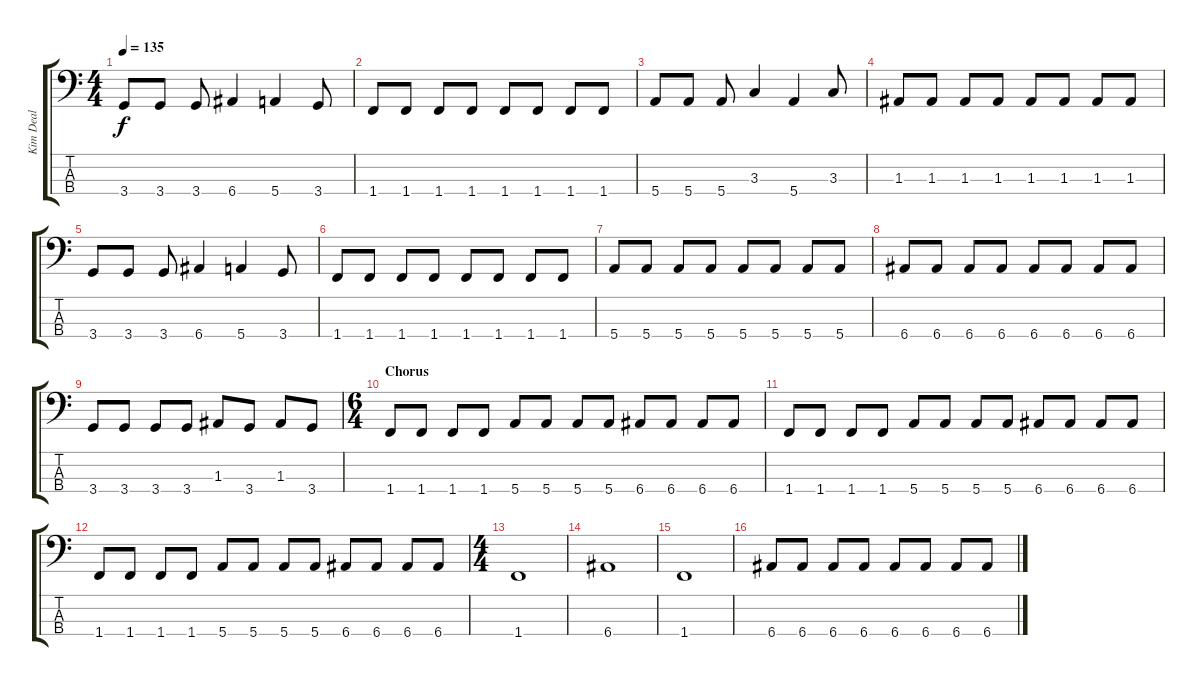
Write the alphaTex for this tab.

\track ("Kim Deal" "Kim Deal") {instrument electricbasspick}
\staff {score tabs}
\tuning (G2 D2 A1 E1) {hide}
\ts (4 4)
\tempo 135
\clef f4
\ks c
3.4.8{dy f} 3.4.8 3.4.8 6.4.4 5.4.4 3.4.8 |
1.4.8 1.4.8 1.4.8 1.4.8 1.4.8 1.4.8 1.4.8 1.4.8 |
5.4.8 5.4.8 5.4.8 3.3.4 5.4.4 3.3.8 |
1.3.8 1.3.8 1.3.8 1.3.8 1.3.8 1.3.8 1.3.8 1.3.8 |
3.4.8 3.4.8 3.4.8 6.4.4 5.4.4 3.4.8 |
1.4.8 1.4.8 1.4.8 1.4.8 1.4.8 1.4.8 1.4.8 1.4.8 |
5.4.8 5.4.8 5.4.8 5.4.8 5.4.8 5.4.8 5.4.8 5.4.8 |
6.4.8 6.4.8 6.4.8 6.4.8 6.4.8 6.4.8 6.4.8 6.4.8 |
3.4.8 3.4.8 3.4.8 3.4.8 1.3.8 3.4.8 1.3.8 3.4.8 |
\ts (6 4)
\section ("" "Chorus")
1.4.8 1.4.8 1.4.8 1.4.8 5.4.8 5.4.8 5.4.8 5.4.8 6.4.8 6.4.8 6.4.8 6.4.8 |
1.4.8 1.4.8 1.4.8 1.4.8 5.4.8 5.4.8 5.4.8 5.4.8 6.4.8 6.4.8 6.4.8 6.4.8 |
1.4.8 1.4.8 1.4.8 1.4.8 5.4.8 5.4.8 5.4.8 5.4.8 6.4.8 6.4.8 6.4.8 6.4.8 |
\ts (4 4)
1.4.1 |
6.4.1 |
1.4.1 |
6.4.8 6.4.8 6.4.8 6.4.8 6.4.8 6.4.8 6.4.8 6.4.8
